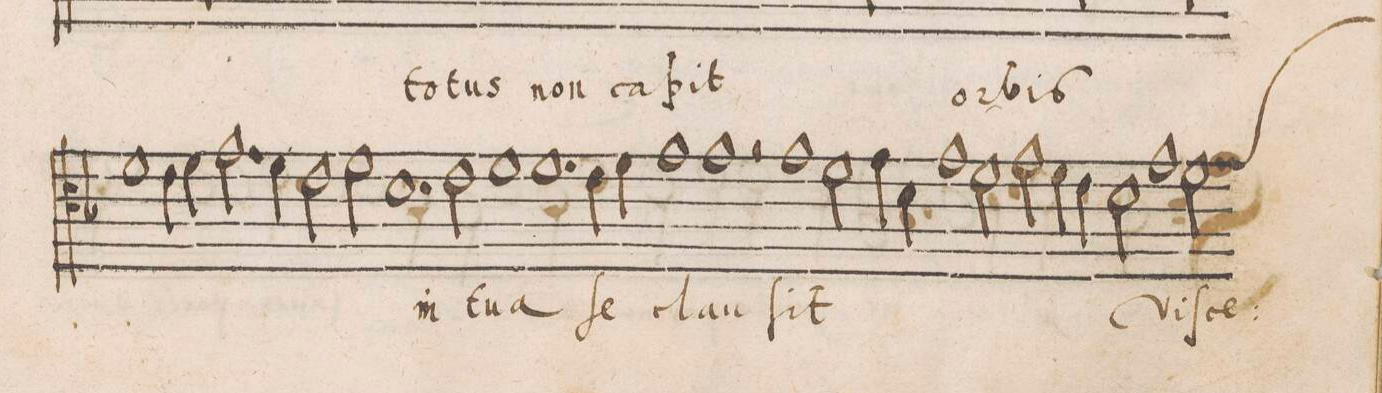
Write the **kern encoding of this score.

**kern	**text
*I"CANTVS	*
*clefC4	*
*k[b-]	*
*met(C|)	*
*M2/1	*
1f\	.
=89-	=89-
4e\	.
4f\	.
2.g\	.
4f\	.
=90-	=90-
2e\	.
2f\	.
1.d	in
=91-	=91-
2e\	tu-
1f	-a
=92-	=92-
1.f	.
4e\	ſe
4f\	.
=93-	=93-
1g	clau-
1g	-ſit
=94-	=94-
2ra	.
1g	.
2f\	.
=95-	=95-
4g\	.
4d\	.
1g	.
2f\	.
=96-	=96-
2g\	.
4f\	.
4e\	.
2d\	.
1g\	Vi-
=97-	=97-
*custos:g	*
2f\	-ſce:-
*-	*-
